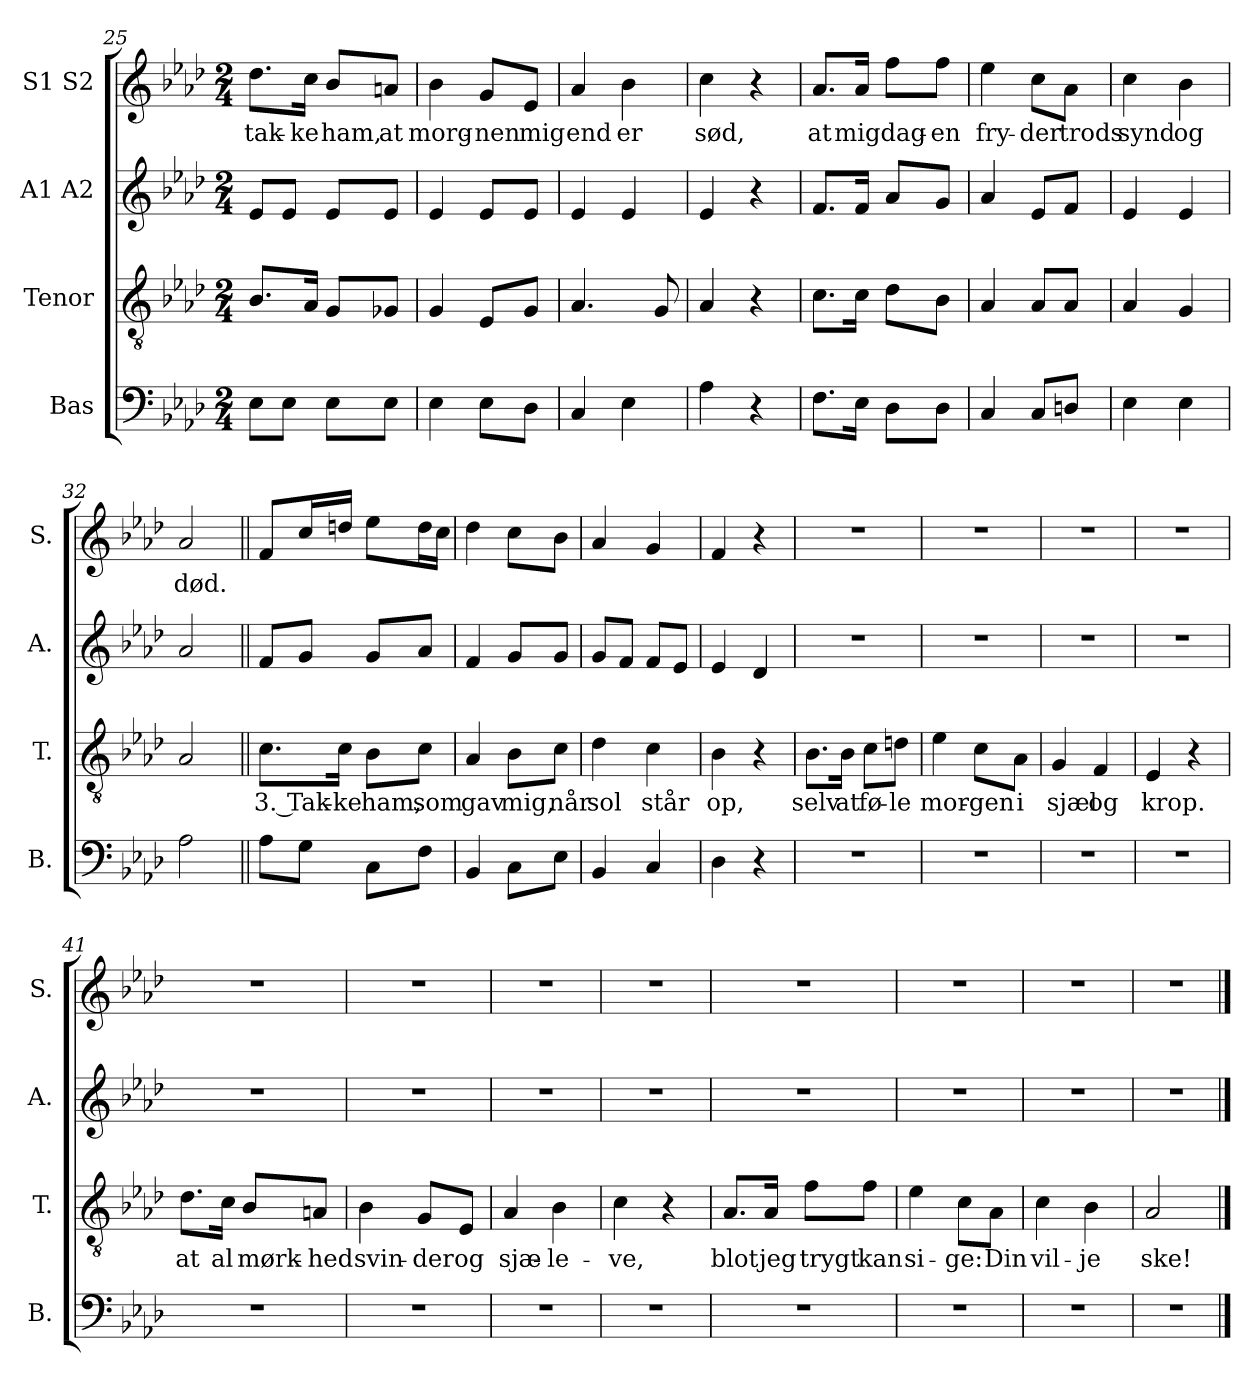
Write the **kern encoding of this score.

**kern	**kern	**text	**kern	**kern	**text
*part4	*part3	*part3	*part2	*part1	*part1
*staff4	*staff3	*staff3	*staff2	*staff1	*staff1
*I"Bas	*I"Tenor	*	*I"A1 A2	*I"S1 S2	*
*I'B.	*I'T.	*	*I'A.	*I'S.	*
!!LO:PB:g=z
*clefF4	*clefGv2	*	*clefG2	*clefG2	*
*k[b-e-a-d-]	*k[b-e-a-d-]	*	*k[b-e-a-d-]	*k[b-e-a-d-]	*
*M2/4	*M2/4	*	*M2/4	*M2/4	*
=25	=25	=25	=25	=25	=25
!	!	!	!	!	!LO:LY:b
8E-\L	8.B-/L	.	8e-/L	8.dd-\L	tak-
8E-\J	.	.	8e-/J	.	.
!	!	!	!	!	!LO:LY:b
.	16A-/Jk	.	.	16cc\Jk	-ke
!	!	!	!	!	!LO:LY:b
8E-\L	8G/L	.	8e-/L	8b-/L	ham,
!	!	!	!	!	!LO:LY:b
8E-\J	8G-X/J	.	8e-/J	8an/J	at
=26	=26	=26	=26	=26	=26
!	!	!	!	!	!LO:LY:b
4E-\	4G/	.	4e-/	4b-\	morg-
!	!	!	!	!	!LO:LY:b
8E-\L	8E-/L	.	8e-/L	8g/L	-nen
!	!	!	!	!	!LO:LY:b
8D-\J	8G/J	.	8e-/J	8e-/J	mig
=27	=27	=27	=27	=27	=27
!	!	!	!	!	!LO:LY:b
4C/	4.A-/	.	4e-/	4a-/	end
!	!	!	!	!	!LO:LY:b
4E-\	.	.	4e-/	4b-\	er
.	8G/	.	.	.	.
=28	=28	=28	=28	=28	=28
!	!	!	!	!	!LO:LY:b
4A-\	4A-/	.	4e-/	4cc\	sød,
4r	4r	.	4r	4r	.
=29	=29	=29	=29	=29	=29
!	!	!	!	!	!LO:LY:b
8.F\L	8.c\L	.	8.f/L	8.a-/L	at
!	!	!	!	!	!LO:LY:b
16E-\Jk	16c\Jk	.	16f/Jk	16a-/Jk	mig
!	!	!	!	!	!LO:LY:b
8D-\L	8d-\L	.	8a-/L	8ff\L	dag-
!	!	!	!	!	!LO:LY:b
8D-\J	8B-\J	.	8g/J	8ff\J	-en
=30	=30	=30	=30	=30	=30
!	!	!	!	!	!LO:LY:b
4C/	4A-/	.	4a-/	4ee-\	fry-
!	!	!	!	!	!LO:LY:b
8C/L	8A-/L	.	8e-/L	8cc\L	-der
!	!	!	!	!	!LO:LY:b
8Dn/J	8A-/J	.	8f/J	8a-\J	trods
=31	=31	=31	=31	=31	=31
!	!	!	!	!	!LO:LY:b
4E-\	4A-/	.	4e-/	4cc\	synd
!	!	!	!	!	!LO:LY:b
4E-\	4G/	.	4e-/	4b-\	og
!!LO:LB:g=z
=32	=32	=32	=32	=32	=32
!	!	!	!	!	!LO:LY:b
2A-\	2A-/	.	2a-/	2a-/	død.
!!LO:LB:g=z
=33||	=33||	=33||	=33||	=33||	=33||
!	!	!LO:LY:b	!	!	!
8A-\L	8.c\L	3. Tak-	8f/L	8f/L	.
8G\J	.	.	8g/J	16cc/L	.
!	!	!LO:LY:b	!	!	!
.	16c\Jk	-ke	.	16ddn/JJ	.
!	!	!LO:LY:b	!	!	!
8C\L	8B-\L	ham,	8g/L	8ee-\L	.
!	!	!LO:LY:b	!	!	!
8F\J	8c\J	som	8a-/J	16dd\L	.
.	.	.	.	16cc\JJ	.
=34	=34	=34	=34	=34	=34
!	!	!LO:LY:b	!	!	!
4BB-/	4A-/	gav	4f/	4dd-\	.
!	!	!LO:LY:b	!	!	!
8C\L	8B-\L	mig,	8g/L	8cc\L	.
!	!	!LO:LY:b	!	!	!
8E-\J	8c\J	når	8g/J	8b-\J	.
=35	=35	=35	=35	=35	=35
!	!	!LO:LY:b	!	!	!
4BB-/	4d-\	sol	8g/L	4a-/	.
.	.	.	8f/J	.	.
!	!	!LO:LY:b	!	!	!
4C/	4c\	står	8f/L	4g/	.
.	.	.	8e-/J	.	.
=36	=36	=36	=36	=36	=36
!	!	!LO:LY:b	!	!	!
4D-\	4B-\	op,	4e-/	4f/	.
4r	4r	.	4d-/	4r	.
=37	=37	=37	=37	=37	=37
!	!	!LO:LY:b	!	!	!
2r	8.B-\L	selv	2r	2r	.
!	!	!LO:LY:b	!	!	!
.	16B-\Jk	at	.	.	.
!	!	!LO:LY:b	!	!	!
.	8c\L	fø-	.	.	.
!	!	!LO:LY:b	!	!	!
.	8dn\J	-le	.	.	.
=38	=38	=38	=38	=38	=38
!	!	!LO:LY:b	!	!	!
2r	4e-\	mor-	2r	2r	.
!	!	!LO:LY:b	!	!	!
.	8c\L	-gen	.	.	.
!	!	!LO:LY:b	!	!	!
.	8A-\J	i	.	.	.
=39	=39	=39	=39	=39	=39
!	!	!LO:LY:b	!	!	!
2r	4G/	sjæl	2r	2r	.
!	!	!LO:LY:b	!	!	!
.	4F/	og	.	.	.
=40	=40	=40	=40	=40	=40
!	!	!LO:LY:b	!	!	!
2r	4E-/	krop.	2r	2r	.
.	4r	.	.	.	.
!!LO:PB:g=z
=41	=41	=41	=41	=41	=41
!	!	!LO:LY:b	!	!	!
2r	8.d-\L	at	2r	2r	.
!	!	!LO:LY:b	!	!	!
.	16c\Jk	al	.	.	.
!	!	!LO:LY:b	!	!	!
.	8B-/L	mørk-	.	.	.
!	!	!LO:LY:b	!	!	!
.	8An/J	-hed	.	.	.
=42	=42	=42	=42	=42	=42
!	!	!LO:LY:b	!	!	!
2r	4B-\	svin-	2r	2r	.
!	!	!LO:LY:b	!	!	!
.	8G/L	-der	.	.	.
!	!	!LO:LY:b	!	!	!
.	8E-/J	og	.	.	.
=43	=43	=43	=43	=43	=43
!	!	!LO:LY:b	!	!	!
2r	4A-/	sjæ-	2r	2r	.
!	!	!LO:LY:b	!	!	!
.	4B-\	-le-	.	.	.
=44	=44	=44	=44	=44	=44
!	!	!LO:LY:b	!	!	!
2r	4c\	-ve,	2r	2r	.
.	4r	.	.	.	.
=45	=45	=45	=45	=45	=45
!	!	!LO:LY:b	!	!	!
2r	8.A-/L	blot	2r	2r	.
!	!	!LO:LY:b	!	!	!
.	16A-/Jk	jeg	.	.	.
!	!	!LO:LY:b	!	!	!
.	8f\L	trygt	.	.	.
!	!	!LO:LY:b	!	!	!
.	8f\J	kan	.	.	.
=46	=46	=46	=46	=46	=46
!	!	!LO:LY:b	!	!	!
2r	4e-\	si-	2r	2r	.
!	!	!LO:LY:b	!	!	!
.	8c\L	-ge:	.	.	.
!	!	!LO:LY:b	!	!	!
.	8A-\J	Din	.	.	.
=47	=47	=47	=47	=47	=47
!	!	!LO:LY:b	!	!	!
2r	4c\	vil-	2r	2r	.
!	!	!LO:LY:b	!	!	!
.	4B-\	-je	.	.	.
=48	=48	=48	=48	=48	=48
!	!	!LO:LY:b	!	!	!
2r	2A-/	ske!	2r	2r	.
==	==	==	==	==	==
*-	*-	*-	*-	*-	*-
